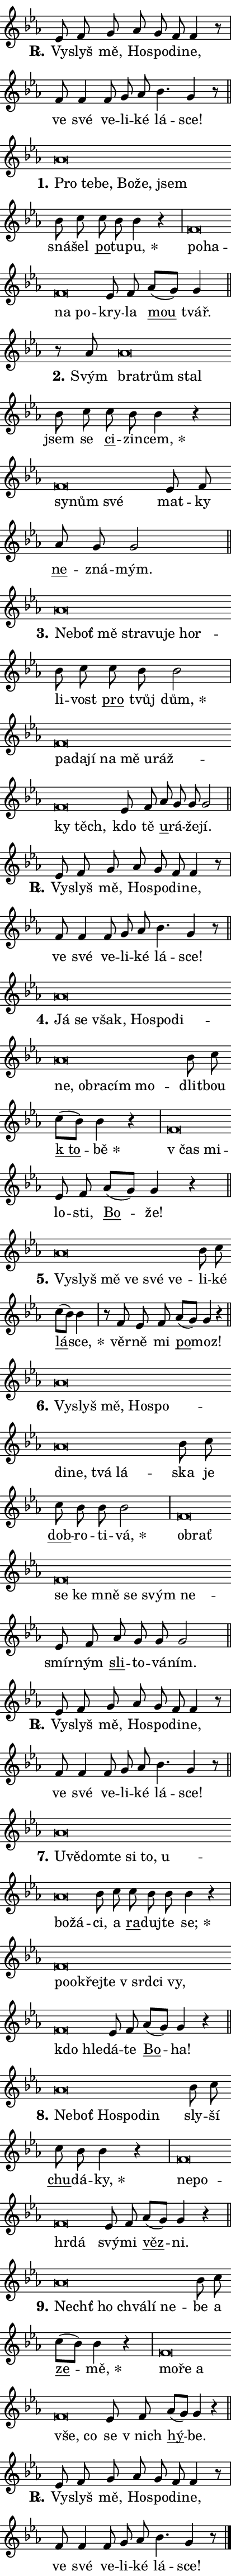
\version "2.22.1"
\header { tagline = "" }
\paper {
  indent = 0\cm
  top-margin = 0\cm
  right-margin = 0\cm
  bottom-margin = 0\cm
  left-margin = 0\cm
  paper-width = 7\cm
  page-breaking = #ly:one-page-breaking
  system-system-spacing.basic-distance = #11
  score-system-spacing.basic-distance = #11.3
  ragged-last = ##f
}


%% Author: Thomas Morley
%% https://lists.gnu.org/archive/html/lilypond-user/2020-05/msg00002.html
#(define (line-position grob)
"Returns position of @var[grob} in current system:
   @code{'start}, if at first time-step
   @code{'end}, if at last time-step
   @code{'middle} otherwise
"
  (let* ((col (ly:item-get-column grob))
         (ln (ly:grob-object col 'left-neighbor))
         (rn (ly:grob-object col 'right-neighbor))
         (col-to-check-left (if (ly:grob? ln) ln col))
         (col-to-check-right (if (ly:grob? rn) rn col))
         (break-dir-left
           (and
             (ly:grob-property col-to-check-left 'non-musical #f)
             (ly:item-break-dir col-to-check-left)))
         (break-dir-right
           (and
             (ly:grob-property col-to-check-right 'non-musical #f)
             (ly:item-break-dir col-to-check-right))))
        (cond ((eqv? 1 break-dir-left) 'start)
              ((eqv? -1 break-dir-right) 'end)
              (else 'middle))))

#(define (tranparent-at-line-position vctor)
  (lambda (grob)
  "Relying on @code{line-position} select the relevant enry from @var{vctor}.
Used to determine transparency,"
    (case (line-position grob)
      ((end) (not (vector-ref vctor 0)))
      ((middle) (not (vector-ref vctor 1)))
      ((start) (not (vector-ref vctor 2))))))

noteHeadBreakVisibility =
#(define-music-function (break-visibility)(vector?)
"Makes @code{NoteHead}s transparent relying on @var{break-visibility}"
#{
  \override NoteHead.transparent =
    #(tranparent-at-line-position break-visibility)
#})

#(define delete-ledgers-for-transparent-note-heads
  (lambda (grob)
    "Reads whether a @code{NoteHead} is transparent.
If so this @code{NoteHead} is removed from @code{'note-heads} from
@var{grob}, which is supposed to be @code{LedgerLineSpanner}.
As a result ledgers are not printed for this @code{NoteHead}"
    (let* ((nhds-array (ly:grob-object grob 'note-heads))
           (nhds-list
             (if (ly:grob-array? nhds-array)
                 (ly:grob-array->list nhds-array)
                 '()))
           ;; Relies on the transparent-property being done before
           ;; Staff.LedgerLineSpanner.after-line-breaking is executed.
           ;; This is fragile ...
           (to-keep
             (remove
               (lambda (nhd)
                 (ly:grob-property nhd 'transparent #f))
               nhds-list)))
      ;; TODO find a better method to iterate over grob-arrays, similiar
      ;; to filter/remove etc for lists
      ;; For now rebuilt from scratch
      (set! (ly:grob-object grob 'note-heads)  '())
      (for-each
        (lambda (nhd)
          (ly:pointer-group-interface::add-grob grob 'note-heads nhd))
        to-keep))))

hideNotes = {
  \noteHeadBreakVisibility #begin-of-line-visible
}
unHideNotes = {
  \noteHeadBreakVisibility #all-visible
}

% work-around for resetting accidentals
% https://lilypond.org/doc/v2.23/Documentation/notation/displaying-rhythms#unmetered-music
cadenzaMeasure = {
  \cadenzaOff
  \partial 1024 s1024
  \cadenzaOn
}

#(define-markup-command (accent layout props text) (markup?)
  "Underline accented syllable"
  (interpret-markup layout props
    #{\markup \override #'(offset . 4.3) \underline { #text }#}))

responsum = \markup \concat {
  "R" \hspace #-1.05 \path #0.1 #'((moveto 0 0.07) (lineto 0.9 0.8)) \hspace #0.05 "."
}

\layout {
    \context {
        \Staff
        \remove "Time_signature_engraver"
        \override LedgerLineSpanner.after-line-breaking = #delete-ledgers-for-transparent-note-heads
    }
    \context {
        \Voice {
            \override NoteHead.output-attributes = #'((class . "notehead"))
            \override Hairpin.height = #0.55
        }
    }
    \context {
        \Lyrics {
            \override StanzaNumber.output-attributes = #'((class . "stanzanumber"))
            \override LyricSpace.minimum-distance = #0.9
            \override LyricText.font-name = #"TeX Gyre Schola"
            \override LyricText.font-size = 1
            \override StanzaNumber.font-name = #"TeX Gyre Schola Bold"
            \override StanzaNumber.font-size = 1
        }
    }
}

% magnetic-lyrics.ily
%
%   written by
%     Jean Abou Samra <jean@abou-samra.fr>
%     Werner Lemberg <wl@gnu.org>
%
%   adapted by
%     Jiri Hon <jiri.hon@gmail.com>
%
% Version 2022-Apr-15

% https://www.mail-archive.com/lilypond-user@gnu.org/msg149350.html

#(define (Left_hyphen_pointer_engraver context)
   "Collect syllable-hyphen-syllable occurrences in lyrics and store
them in properties.  This engraver only looks to the left.  For
example, if the lyrics input is @code{foo -- bar}, it does the
following.

@itemize @bullet
@item
Set the @code{text} property of the @code{LyricHyphen} grob between
@q{foo} and @q{bar} to @code{foo}.

@item
Set the @code{left-hyphen} property of the @code{LyricText} grob with
text @q{foo} to the @code{LyricHyphen} grob between @q{foo} and
@q{bar}.
@end itemize

Use this auxiliary engraver in combination with the
@code{lyric-@/text::@/apply-@/magnetic-@/offset!} hook."
   (let ((hyphen #f)
         (text #f))
     (make-engraver
      (acknowledgers
       ((lyric-syllable-interface engraver grob source-engraver)
        (set! text grob)))
      (end-acknowledgers
       ((lyric-hyphen-interface engraver grob source-engraver)
        ;(when (not (grob::has-interface grob 'lyric-space-interface))
          (set! hyphen grob)));)
      ((stop-translation-timestep engraver)
       (when (and text hyphen)
         (ly:grob-set-object! text 'left-hyphen hyphen))
       (set! text #f)
       (set! hyphen #f)))))

#(define (lyric-text::apply-magnetic-offset! grob)
   "If the space between two syllables is less than the value in
property @code{LyricText@/.details@/.squash-threshold}, move the right
syllable to the left so that it gets concatenated with the left
syllable.

Use this function as a hook for
@code{LyricText@/.after-@/line-@/breaking} if the
@code{Left_@/hyphen_@/pointer_@/engraver} is active."
   (let ((hyphen (ly:grob-object grob 'left-hyphen #f)))
     (when hyphen
       (let ((left-text (ly:spanner-bound hyphen LEFT)))
         (when (grob::has-interface left-text 'lyric-syllable-interface)
           (let* ((common (ly:grob-common-refpoint grob left-text X))
                  (this-x-ext (ly:grob-extent grob common X))
                  (left-x-ext
                   (begin
                     ;; Trigger magnetism for left-text.
                     (ly:grob-property left-text 'after-line-breaking)
                     (ly:grob-extent left-text common X)))
                  ;; `delta` is the gap width between two syllables.
                  (delta (- (interval-start this-x-ext)
                            (interval-end left-x-ext)))
                  (details (ly:grob-property grob 'details))
                  (threshold (assoc-get 'squash-threshold details 0.2)))
             (when (< delta threshold)
               (let* (;; We have to manipulate the input text so that
                      ;; ligatures crossing syllable boundaries are not
                      ;; disabled.  For languages based on the Latin
                      ;; script this is essentially a beautification.
                      ;; However, for non-Western scripts it can be a
                      ;; necessity.
                      (lt (ly:grob-property left-text 'text))
                      (rt (ly:grob-property grob 'text))
                      (is-space (grob::has-interface hyphen 'lyric-space-interface))
                      (space (if is-space " " ""))
                      (space-markup (grob-interpret-markup grob " "))
                      (space-size (interval-length (ly:stencil-extent space-markup X)))
                      (extra-delta (if is-space space-size 0))
                      ;; Append new syllable.
                      (ltrt-space (if (and (string? lt) (string? rt))
                                (string-append lt space rt)
                                (make-concat-markup (list lt space rt))))
                      ;; Right-align `ltrt` to the right side.
                      (ltrt-space-markup (grob-interpret-markup
                               grob
                               (make-translate-markup
                                (cons (interval-length this-x-ext) 0)
                                (make-right-align-markup ltrt-space)))))
                 (begin
                   ;; Don't print `left-text`.
                   (ly:grob-set-property! left-text 'stencil #f)
                   ;; Set text and stencil (which holds all collected
                   ;; syllables so far) and shift it to the left.
                   (ly:grob-set-property! grob 'text ltrt-space)
                   (ly:grob-set-property! grob 'stencil ltrt-space-markup)
                   (ly:grob-translate-axis! grob (- (- delta extra-delta)) X))))))))))


#(define (lyric-hyphen::displace-bounds-first grob)
   ;; Make very sure this callback isn't triggered too early.
   (let ((left (ly:spanner-bound grob LEFT))
         (right (ly:spanner-bound grob RIGHT)))
     (ly:grob-property left 'after-line-breaking)
     (ly:grob-property right 'after-line-breaking)
     (ly:lyric-hyphen::print grob)))

squashThreshold = #0.4

\layout {
  \context {
    \Lyrics
    \consists #Left_hyphen_pointer_engraver
    \override LyricText.after-line-breaking =
      #lyric-text::apply-magnetic-offset!
    \override LyricHyphen.stencil = #lyric-hyphen::displace-bounds-first
    \override LyricText.details.squash-threshold = \squashThreshold
    \override LyricHyphen.minimum-distance = 0
    \override LyricHyphen.minimum-length = \squashThreshold
  }
}

squash = \override LyricText.details.squash-threshold = 9999
unSquash = \override LyricText.details.squash-threshold = \squashThreshold

left = \override LyricText.self-alignment-X = #LEFT
unLeft = \revert LyricText.self-alignment-X

starOffset = #(lambda (grob) 
                (let ((x_offset (ly:self-alignment-interface::aligned-on-x-parent grob)))
                  (if (= x_offset 0) 0 (+ x_offset 1.2))))

star = #(define-music-function (syllable)(string?)
"Append star separator at the end of a syllable"
#{
  \once \override LyricText.X-offset = #starOffset
  \lyricmode { \markup {
    #syllable
    \override #'((font-name . "TeX Gyre Schola Bold")) \hspace #0.2 \lower #0.65 \larger "*"
  } }
#})

starAccent = #(define-music-function (syllable)(string?)
"Append star separator at the end of a syllable and make accent"
#{
  \once \override LyricText.X-offset = #starOffset
  \lyricmode { \markup {
    \accent #syllable
    \override #'((font-name . "TeX Gyre Schola Bold")) \hspace #0.2 \lower #0.65 \larger "*"
  } }
#})

breath = #(define-music-function (syllable)(string?)
"Append breathing indicator at the end of a syllable"
#{
  \lyricmode { \markup { #syllable "+" } }
#})

optionalBreath = #(define-music-function (syllable)(string?)
"Append optional breathing indicator at the end of a syllable"
#{
  \lyricmode { \markup { #syllable "(+)" } }
#})


\score {
    <<
        \new Voice = "melody" { \cadenzaOn \key es \major \relative { es'8 f g as g f f4 r8 \cadenzaMeasure \bar "|" f f4 \bar "" f8 g as \bar "" bes4. g4 r8 \cadenzaMeasure \bar "||" \break } }
        \new Lyrics \lyricsto "melody" { \lyricmode { \set stanza = \responsum
Vy -- slyš mě, Ho -- spo -- di -- ne, ve své ve -- li -- ké lá -- sce! } }
    >>
    \layout {}
}

\score {
    <<
        \new Voice = "melody" { \cadenzaOn \key es \major \relative { as'\breve*1/16 \hideNotes \breve*1/16 \bar "" \breve*1/16 \bar "" \breve*1/16 \bar "" \breve*1/16 \breve*1/16 \bar "" \unHideNotes bes8 c \bar "" c bes bes4 r \cadenzaMeasure \bar "|" f\breve*1/16 \hideNotes \breve*1/16 \bar "" \breve*1/16 \breve*1/16 \bar "" \unHideNotes es8 f \bar "" as[( g)] g4 \cadenzaMeasure \bar "||" \break } }
        \new Lyrics \lyricsto "melody" { \lyricmode { \set stanza = "1."
\left Pro \squash te -- be, Bo -- že, jsem \unLeft \unSquash sná -- šel \markup \accent po -- tu -- \star pu, \left po -- \squash ha -- na po -- \unLeft \unSquash kry -- la \markup \accent mou tvář. } }
    >>
    \layout {}
}

\score {
    <<
        \new Voice = "melody" { \cadenzaOn \key es \major \relative { r8 as'8 as\breve*1/16 \hideNotes \breve*1/16 \breve*1/16 \bar "" \unHideNotes bes8 c \bar "" c bes bes4 r \cadenzaMeasure \bar "|" f\breve*1/16 \hideNotes \breve*1/16 \breve*1/16 \bar "" \unHideNotes es8 f \bar "" as g g2 \cadenzaMeasure \bar "||" \break } }
        \new Lyrics \lyricsto "melody" { \lyricmode { \set stanza = "2."
Svým \left bra -- \squash trům stal \unLeft \unSquash jsem se \markup \accent ci -- zin -- \star cem, \left sy -- \squash nům své \unLeft \unSquash mat -- ky \markup \accent ne -- zná -- mým. } }
    >>
    \layout {}
}

\score {
    <<
        \new Voice = "melody" { \cadenzaOn \key es \major \relative { as'\breve*1/16 \hideNotes \breve*1/16 \bar "" \breve*1/16 \bar "" \breve*1/16 \bar "" \breve*1/16 \bar "" \breve*1/16 \breve*1/16 \bar "" \unHideNotes bes8 c \bar "" c bes bes2 \cadenzaMeasure \bar "|" f\breve*1/16 \hideNotes \breve*1/16 \bar "" \breve*1/16 \bar "" \breve*1/16 \bar "" \breve*1/16 \bar "" \breve*1/16 \bar "" \breve*1/16 \bar "" \breve*1/16 \breve*1/16 \bar "" \unHideNotes es8 f \bar "" as g g g2 \cadenzaMeasure \bar "||" \break } }
        \new Lyrics \lyricsto "melody" { \lyricmode { \set stanza = "3."
\left Ne -- \squash boť mě stra -- vu -- je hor -- \unLeft \unSquash li -- vost \markup \accent pro tvůj \star dům, \left pa -- \squash da -- jí na mě u -- ráž -- ky těch, \unLeft \unSquash kdo tě \markup \accent u -- rá -- že -- jí. } }
    >>
    \layout {}
}

\score {
    <<
        \new Voice = "melody" { \cadenzaOn \key es \major \relative { es'8 f g as g f f4 r8 \cadenzaMeasure \bar "|" f f4 \bar "" f8 g as \bar "" bes4. g4 r8 \cadenzaMeasure \bar "||" \break } }
        \new Lyrics \lyricsto "melody" { \lyricmode { \set stanza = \responsum
Vy -- slyš mě, Ho -- spo -- di -- ne, ve své ve -- li -- ké lá -- sce! } }
    >>
    \layout {}
}

\score {
    <<
        \new Voice = "melody" { \cadenzaOn \key es \major \relative { as'\breve*1/16 \hideNotes \breve*1/16 \bar "" \breve*1/16 \bar "" \breve*1/16 \bar "" \breve*1/16 \bar "" \breve*1/16 \bar "" \breve*1/16 \bar "" \breve*1/16 \bar "" \breve*1/16 \bar "" \breve*1/16 \breve*1/16 \bar "" \unHideNotes bes8 c \bar "" c[( bes)] bes4 r \cadenzaMeasure \bar "|" f\breve*1/16 \hideNotes \breve*1/16 \bar "" \unHideNotes es8 f \bar "" as[( g)] g4 r \cadenzaMeasure \bar "||" \break } }
        \new Lyrics \lyricsto "melody" { \lyricmode { \set stanza = "4."
\left Já \squash se však, Ho -- spo -- di -- ne, o -- bra -- cím mo -- \unLeft \unSquash dlit -- bou \markup \accent "k to" -- \star bě \left "v čas" \squash mi -- \unLeft \unSquash lo -- sti, \markup \accent Bo -- že! } }
    >>
    \layout {}
}

\score {
    <<
        \new Voice = "melody" { \cadenzaOn \key es \major \relative { as'\breve*1/16 \hideNotes \breve*1/16 \bar "" \breve*1/16 \bar "" \breve*1/16 \bar "" \breve*1/16 \breve*1/16 \bar "" \unHideNotes bes8 c \bar "" c[( bes)] bes4 \cadenzaMeasure \bar "|" r8 f es8 f \bar "" as[( g)] g4 r \cadenzaMeasure \bar "||" \break } }
        \new Lyrics \lyricsto "melody" { \lyricmode { \set stanza = "5."
\left Vy -- \squash slyš mě ve své ve -- \unLeft \unSquash li -- ké \markup \accent lá -- \star sce, věr -- ně mi \markup \accent po -- moz! } }
    >>
    \layout {}
}

\score {
    <<
        \new Voice = "melody" { \cadenzaOn \key es \major \relative { as'\breve*1/16 \hideNotes \breve*1/16 \bar "" \breve*1/16 \bar "" \breve*1/16 \bar "" \breve*1/16 \bar "" \breve*1/16 \bar "" \breve*1/16 \bar "" \breve*1/16 \breve*1/16 \bar "" \unHideNotes bes8 c \bar "" c bes bes bes2 \cadenzaMeasure \bar "|" f\breve*1/16 \hideNotes \breve*1/16 \bar "" \breve*1/16 \bar "" \breve*1/16 \bar "" \breve*1/16 \bar "" \breve*1/16 \bar "" \breve*1/16 \breve*1/16 \bar "" \unHideNotes es8 f \bar "" as g g g2 \cadenzaMeasure \bar "||" \break } }
        \new Lyrics \lyricsto "melody" { \lyricmode { \set stanza = "6."
\left Vy -- \squash slyš mě, Ho -- spo -- di -- ne, tvá lá -- \unLeft \unSquash ska je \markup \accent dob -- ro -- ti -- \star vá, \left o -- \squash brať se ke mně se svým ne -- \unLeft \unSquash smír -- ným \markup \accent sli -- to -- vá -- ním. } }
    >>
    \layout {}
}

\score {
    <<
        \new Voice = "melody" { \cadenzaOn \key es \major \relative { es'8 f g as g f f4 r8 \cadenzaMeasure \bar "|" f f4 \bar "" f8 g as \bar "" bes4. g4 r8 \cadenzaMeasure \bar "||" \break } }
        \new Lyrics \lyricsto "melody" { \lyricmode { \set stanza = \responsum
Vy -- slyš mě, Ho -- spo -- di -- ne, ve své ve -- li -- ké lá -- sce! } }
    >>
    \layout {}
}

\score {
    <<
        \new Voice = "melody" { \cadenzaOn \key es \major \relative { as'\breve*1/16 \hideNotes \breve*1/16 \bar "" \breve*1/16 \bar "" \breve*1/16 \bar "" \breve*1/16 \bar "" \breve*1/16 \bar "" \breve*1/16 \bar "" \breve*1/16 \breve*1/16 \bar "" \unHideNotes bes8 c \bar "" c bes bes bes4 r \cadenzaMeasure \bar "|" f\breve*1/16 \hideNotes \breve*1/16 \bar "" \breve*1/16 \bar "" \breve*1/16 \bar "" \breve*1/16 \bar "" \breve*1/16 \bar "" \breve*1/16 \bar "" \breve*1/16 \breve*1/16 \bar "" \unHideNotes es8 f \bar "" as[( g)] g4 r \cadenzaMeasure \bar "||" \break } }
        \new Lyrics \lyricsto "melody" { \lyricmode { \set stanza = "7."
\left U -- \squash vě -- dom -- te si to, u -- bo -- žá -- \unLeft \unSquash ci, a \markup \accent ra -- duj -- te \star se; \left po -- \squash o -- křej -- te "v srd" -- ci vy, kdo hle -- \unLeft \unSquash dá -- te \markup \accent Bo -- ha! } }
    >>
    \layout {}
}

\score {
    <<
        \new Voice = "melody" { \cadenzaOn \key es \major \relative { as'\breve*1/16 \hideNotes \breve*1/16 \bar "" \breve*1/16 \bar "" \breve*1/16 \breve*1/16 \bar "" \unHideNotes bes8 c \bar "" c bes bes4 r \cadenzaMeasure \bar "|" f\breve*1/16 \hideNotes \breve*1/16 \bar "" \breve*1/16 \breve*1/16 \bar "" \unHideNotes es8 f \bar "" as[( g)] g4 r \cadenzaMeasure \bar "||" \break } }
        \new Lyrics \lyricsto "melody" { \lyricmode { \set stanza = "8."
\left Ne -- \squash boť Ho -- spo -- din \unLeft \unSquash sly -- ší \markup \accent chu -- dá -- \star ky, \left ne -- \squash po -- hr -- dá \unLeft \unSquash svý -- mi \markup \accent věz -- ni. } }
    >>
    \layout {}
}

\score {
    <<
        \new Voice = "melody" { \cadenzaOn \key es \major \relative { as'\breve*1/16 \hideNotes \breve*1/16 \bar "" \breve*1/16 \bar "" \breve*1/16 \breve*1/16 \bar "" \unHideNotes bes8 c \bar "" c[( bes)] bes4 r \cadenzaMeasure \bar "|" f\breve*1/16 \hideNotes \breve*1/16 \bar "" \breve*1/16 \bar "" \breve*1/16 \breve*1/16 \bar "" \unHideNotes es8 f \bar "" as[( g)] g4 r \cadenzaMeasure \bar "||" \break } }
        \new Lyrics \lyricsto "melody" { \lyricmode { \set stanza = "9."
\left Nechť \squash ho chvá -- lí ne -- \unLeft \unSquash be a \markup \accent ze -- \star mě, \left mo -- \squash ře a vše, co \unLeft \unSquash se "v nich" \markup \accent hý -- be. } }
    >>
    \layout {}
}

\score {
    <<
        \new Voice = "melody" { \cadenzaOn \key es \major \relative { es'8 f g as g f f4 r8 \cadenzaMeasure \bar "|" f f4 \bar "" f8 g as \bar "" bes4. g4 r8 \cadenzaMeasure \bar "||" \break } \bar "|." }
        \new Lyrics \lyricsto "melody" { \lyricmode { \set stanza = \responsum
Vy -- slyš mě, Ho -- spo -- di -- ne, ve své ve -- li -- ké lá -- sce! } }
    >>
    \layout {}
}
